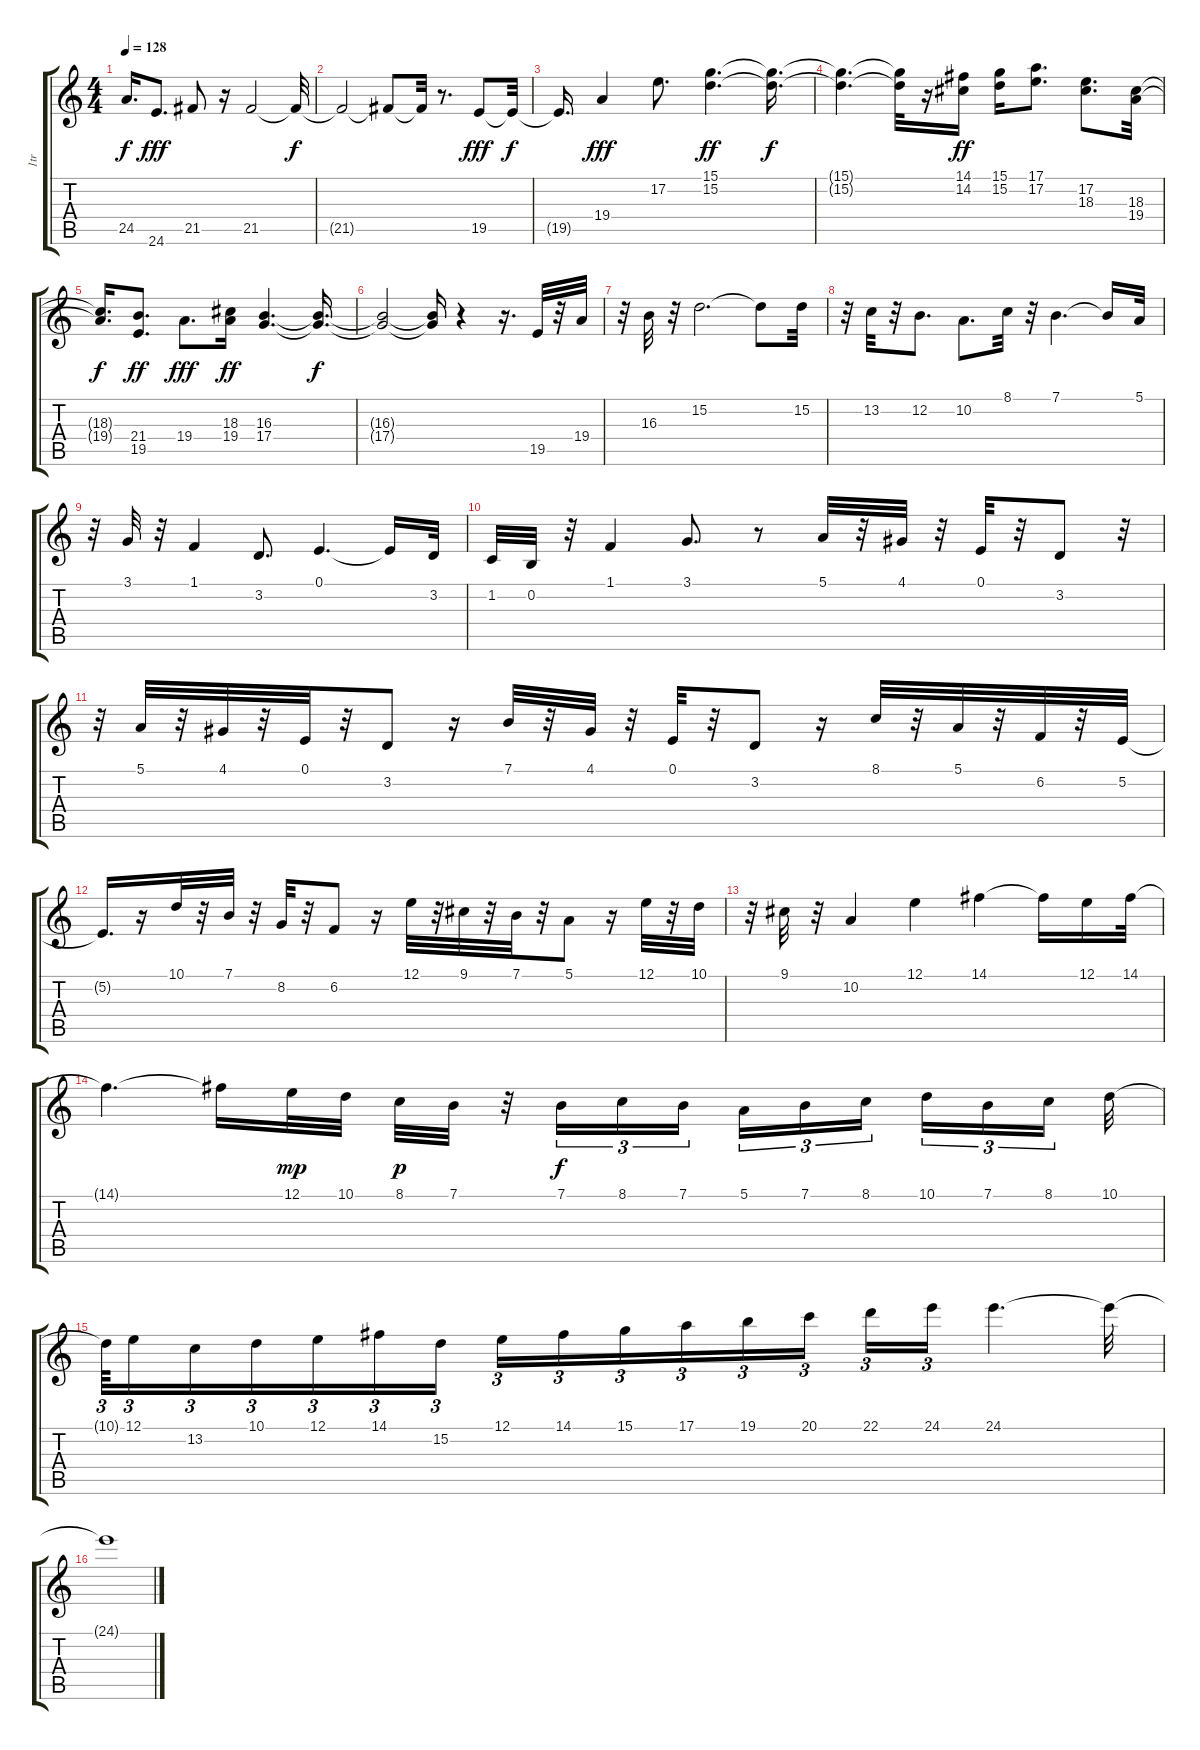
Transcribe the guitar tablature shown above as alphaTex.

\track ("1tr                                 " "1tr       ") {instrument lead2sawtooth}
\staff {score tabs}
\tuning (E4 B3 G3 D3 A2 E2) {hide}
\ts (4 4)
\tempo 128
\clef g2
\ks c
24.5{t}.16{d dy f} 24.6.8{d dy fff} 21.5.8 r.16 21.5.2 21.5{t}.32{dy f} |
21.5{t}.2 21.5{t}.8 21.5{t}.32 r.8{d} 19.5.8{dy fff volume 4} 19.5{t}.32{dy f} |
19.5{t}.16{d} 19.4.4{dy fff} 17.2.8{d} (15.1 15.2).4{d dy ff} (15.1{t} 15.2{t}).16{d dy f} |
(15.1{t} 15.2{t}).4{d} (15.1{t} 15.2{t}).32 r.16 (14.1 14.2).16{dy ff volume 4} (15.1 15.2).16 (17.1 17.2).8{d} (17.2 18.3).8{d} (18.3 19.4).32 |
(18.3{t} 19.4{t}).16{d dy f} (21.4 19.5).8{d dy ff} 19.4.8{d dy fff} (18.3 19.4).16{dy ff} (16.3 17.4).4{d} (16.3{t} 17.4{t}).16{d dy f} |
(16.3{t} 17.4{t}).2 (16.3{t} 17.4{t}).16 r.4 r.16{d} 19.5.32{volume 5 balance 16 instrument lead2sawtooth} r.32 19.4.32 |
r.32 16.3.32 r.32 15.2.2{d} 15.2{t}.8 15.2.32 |
r.32 13.2.32 r.32 12.2.8{d} 10.2.8{d} 8.1.32 r.32 7.1.4{d} 7.1{t}.16 5.1.32 |
r.32 3.1.32 r.32 1.1.4 3.2.8{d} 0.1.4{d} 0.1{t}.16 3.2.32{volume 3} |
1.2.32 0.2.32{volume 3} r.32 1.1.4{volume 5 balance 0 instrument synthbrass1} 3.1.8{d} r.8 5.1.32{volume 5 balance 16 instrument lead2sawtooth} r.32 4.1.32 r.32 0.1.32 r.32 3.2.8 r.32 |
r.32 5.1.32 r.32 4.1.32 r.32 0.1.32 r.32 3.2.8 r.16 7.1.32 r.32 4.1.32 r.32 0.1.32 r.32 3.2.8 r.16 8.1.32 r.32 5.1.32 r.32 6.2.32 r.32 5.2.32 |
5.2{t}.16{d} r.16 10.1.32 r.32 7.1.32 r.32 8.2.32 r.32 6.2.8 r.16 12.1.32 r.32 9.1.32 r.32 7.1.32 r.32 5.1.8 r.16 12.1.32 r.32 10.1.32 |
r.32 9.1.32 r.32 10.2.4 12.1.4 14.1.4 14.1{t}.16 12.1.16 14.1.32 |
14.1{t}.4{d} 14.1{t}.16 12.1.32{dy mp} 10.1.32 8.1.32{dy p} 7.1.32 r.32 7.1.16{tu (3 2) dy f volume 5} 8.1.16{tu (3 2)} 7.1.16{tu (3 2)} 5.1.16{tu (3 2)} 7.1.16{tu (3 2)} 8.1.16{tu (3 2)} 10.1.16{tu (3 2)} 7.1.16{tu (3 2)} 8.1.16{tu (3 2)} 10.1.32 |
10.1{t}.64{tu (3 2)} 12.1.16{tu (3 2)} 13.2.16{tu (3 2)} 10.1.16{tu (3 2)} 12.1.16{tu (3 2)} 14.1.16{tu (3 2)} 15.2.16{tu (3 2)} 12.1.16{tu (3 2)} 14.1.16{tu (3 2)} 15.1.16{tu (3 2)} 17.1.16{tu (3 2)} 19.1.16{tu (3 2)} 20.1.16{tu (3 2)} 22.1.16{tu (3 2)} 24.1.16{tu (3 2)} 24.1.4{d} 24.1{t}.32 |
24.1{t}.1
